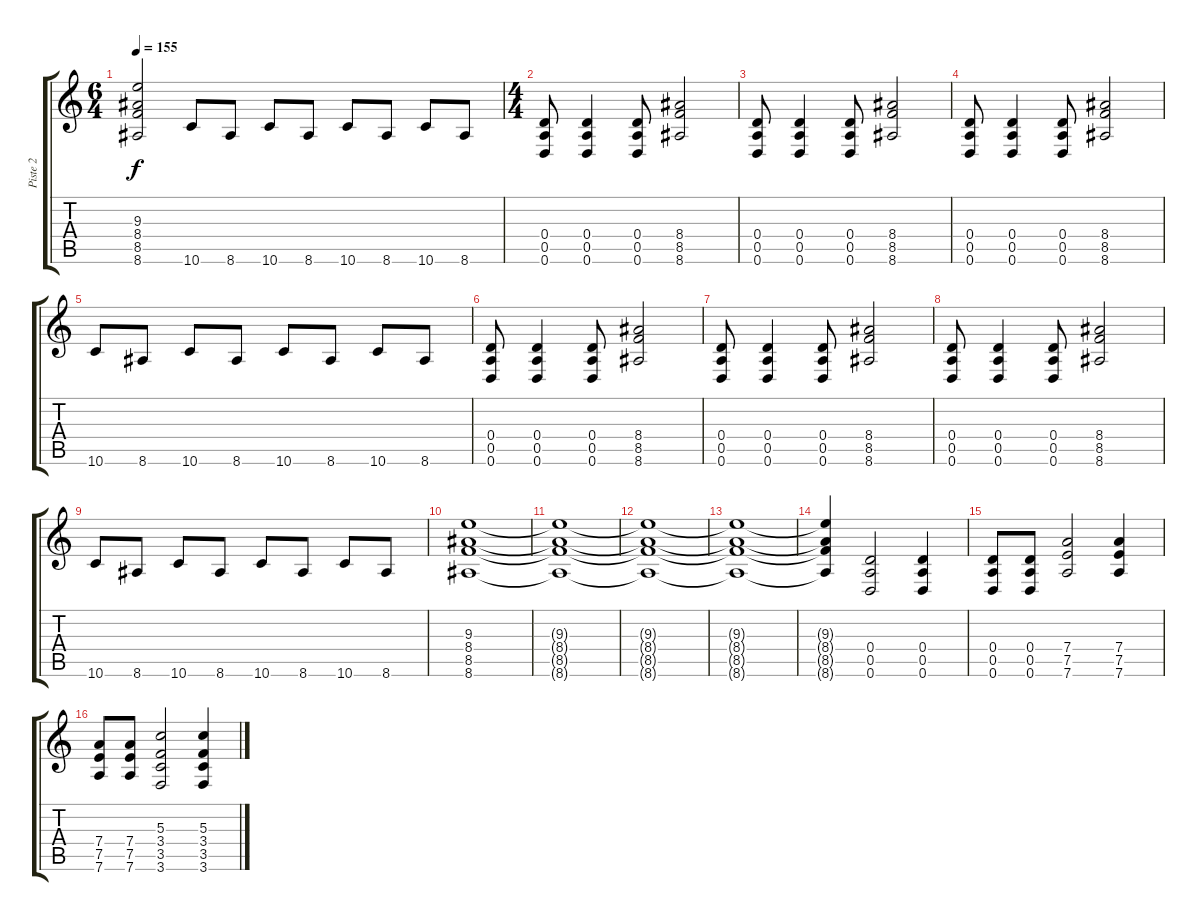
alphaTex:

\track ("Piste 2" "Piste 2") {instrument distortionguitar}
\staff {score tabs}
\tuning (E4 B3 G3 D3 A2 D2) {hide}
\ts (6 4)
\tempo 155
\clef g2
\ks c
(9.3 8.4 8.5 8.6).2{dy f} 10.6.8 8.6.8 10.6.8 8.6.8 10.6.8 8.6.8 10.6.8 8.6.8 |
\ts (4 4)
(0.4 0.5 0.6).8 (0.4 0.5 0.6).4 (0.4 0.5 0.6).8 (8.4 8.5 8.6).2 |
(0.4 0.5 0.6).8 (0.4 0.5 0.6).4 (0.4 0.5 0.6).8 (8.4 8.5 8.6).2 |
(0.4 0.5 0.6).8 (0.4 0.5 0.6).4 (0.4 0.5 0.6).8 (8.4 8.5 8.6).2 |
10.6.8 8.6.8 10.6.8 8.6.8 10.6.8 8.6.8 10.6.8 8.6.8 |
(0.4 0.5 0.6).8 (0.4 0.5 0.6).4 (0.4 0.5 0.6).8 (8.4 8.5 8.6).2 |
(0.4 0.5 0.6).8 (0.4 0.5 0.6).4 (0.4 0.5 0.6).8 (8.4 8.5 8.6).2 |
(0.4 0.5 0.6).8 (0.4 0.5 0.6).4 (0.4 0.5 0.6).8 (8.4 8.5 8.6).2 |
10.6.8 8.6.8 10.6.8 8.6.8 10.6.8 8.6.8 10.6.8 8.6.8 |
(9.3 8.4 8.5 8.6).1 |
(9.3{t} 8.4{t} 8.5{t} 8.6{t}).1 |
(9.3{t} 8.4{t} 8.5{t} 8.6{t}).1 |
(9.3{t} 8.4{t} 8.5{t} 8.6{t}).1 |
(9.3{t} 8.4{t} 8.5{t} 8.6{t}).4 (0.4 0.5 0.6).2 (0.4 0.5 0.6).4 |
(0.4 0.5 0.6).8 (0.4 0.5 0.6).8 (7.4 7.5 7.6).2 (7.4 7.5 7.6).4 |
(7.4 7.5 7.6).8 (7.4 7.5 7.6).8 (5.3 3.4 3.5 3.6).2 (5.3 3.4 3.5 3.6).4
